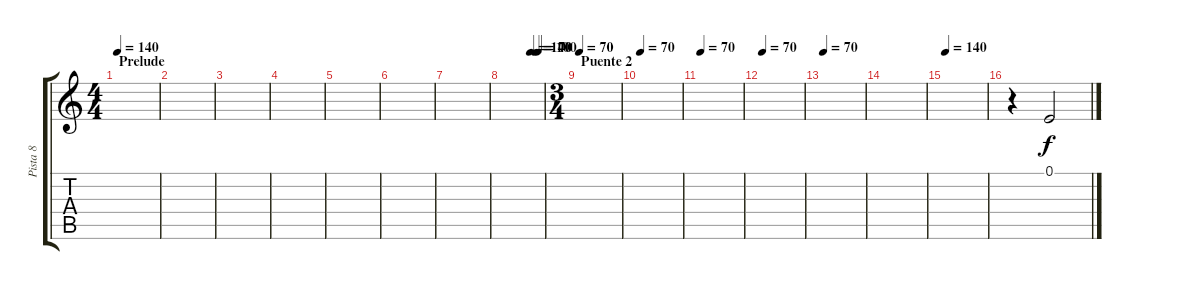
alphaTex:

\track ("Pista 8" "Pista 8") {instrument helicopter}
\staff {score tabs}
\tuning (E4 B3 G3 D3 A2 E2) {hide}
\ts (4 4)
\section ("" "Prelude")
\tempo 140
\clef g2
\ks c
|
|
|
|
|
|
|
\tempo (140 0.6875)
\tempo (70 0.875)
\tempo (100 0.8125)
|
\ts (3 4)
\section ("" "Puente 2")
\tempo 70
|
\tempo 70
|
\tempo 70
|
\tempo 70
|
\tempo 70
|
|
\tempo 140
|
r.4 0.1.2
